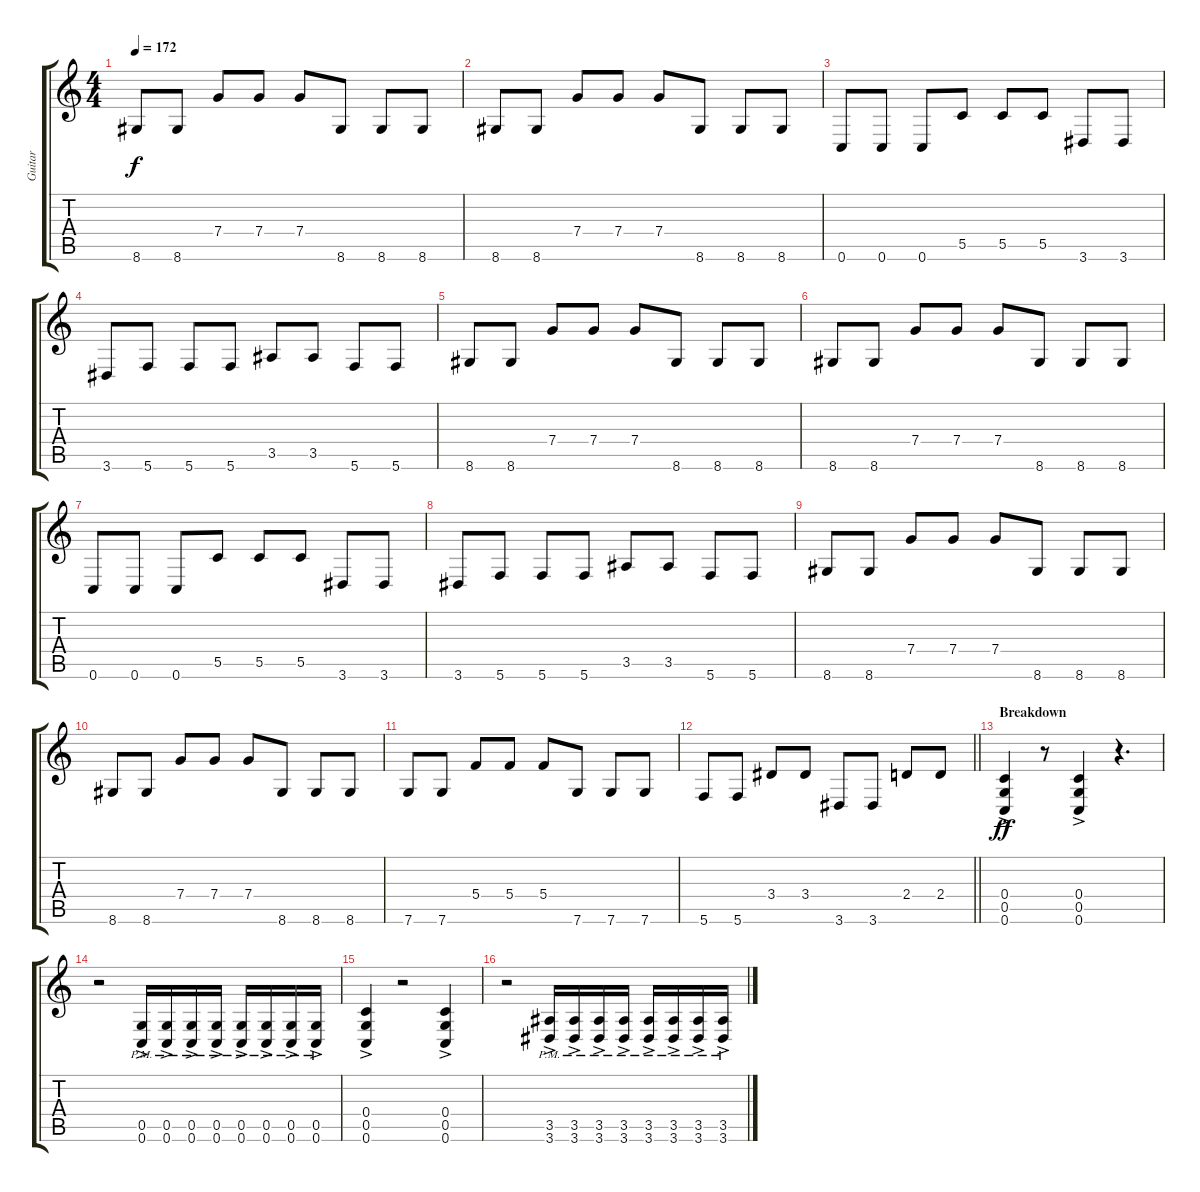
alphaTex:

\track ("Guitar " "Guitar ") {instrument distortionguitar}
\staff {score tabs}
\tuning (D4 A3 F3 C3 G2 C2) {hide}
\ts (4 4)
\tempo 172
\clef g2
\ks c
8.6.8{dy f} 8.6.8 7.4.8 7.4.8 7.4.8 8.6.8 8.6.8 8.6.8 |
8.6.8 8.6.8 7.4.8 7.4.8 7.4.8 8.6.8 8.6.8 8.6.8 |
0.6.8 0.6.8 0.6.8 5.5.8 5.5.8 5.5.8 3.6.8 3.6.8 |
3.6.8 5.6.8 5.6.8 5.6.8 3.5.8 3.5.8 5.6.8 5.6.8 |
8.6.8 8.6.8 7.4.8 7.4.8 7.4.8 8.6.8 8.6.8 8.6.8 |
8.6.8 8.6.8 7.4.8 7.4.8 7.4.8 8.6.8 8.6.8 8.6.8 |
0.6.8 0.6.8 0.6.8 5.5.8 5.5.8 5.5.8 3.6.8 3.6.8 |
3.6.8 5.6.8 5.6.8 5.6.8 3.5.8 3.5.8 5.6.8 5.6.8 |
8.6.8 8.6.8 7.4.8 7.4.8 7.4.8 8.6.8 8.6.8 8.6.8 |
8.6.8 8.6.8 7.4.8 7.4.8 7.4.8 8.6.8 8.6.8 8.6.8 |
7.6.8 7.6.8 5.4.8 5.4.8 5.4.8 7.6.8 7.6.8 7.6.8 |
\barLineRight lightlight
5.6.8 5.6.8 3.4.8 3.4.8 3.6.8 3.6.8 2.4.8 2.4.8 |
\section ("" "Breakdown")
(0.4{ac} 0.5{ac} 0.6{ac}).4{dy ff} r.8 (0.4{ac} 0.5{ac} 0.6{ac}).4 r.4{d} |
r.2 (0.5{ac pm} 0.6{ac pm}).16 (0.5{ac pm} 0.6{ac pm}).16 (0.5{ac pm} 0.6{ac pm}).16 (0.5{ac pm} 0.6{ac pm}).16 (0.5{ac pm} 0.6{ac pm}).16 (0.5{ac pm} 0.6{ac pm}).16 (0.5{ac pm} 0.6{ac pm}).16 (0.5{ac pm} 0.6{ac pm}).16 |
(0.4{ac} 0.5{ac} 0.6{ac}).4 r.2 (0.4{ac} 0.5{ac} 0.6{ac}).4 |
r.2 (3.5{ac pm} 3.6{ac pm}).16 (3.5{ac pm} 3.6{ac pm}).16 (3.5{ac pm} 3.6{ac pm}).16 (3.5{ac pm} 3.6{ac pm}).16 (3.5{ac pm} 3.6{ac pm}).16 (3.5{ac pm} 3.6{ac pm}).16 (3.5{ac pm} 3.6{ac pm}).16 (3.5{ac pm} 3.6{ac pm}).16
